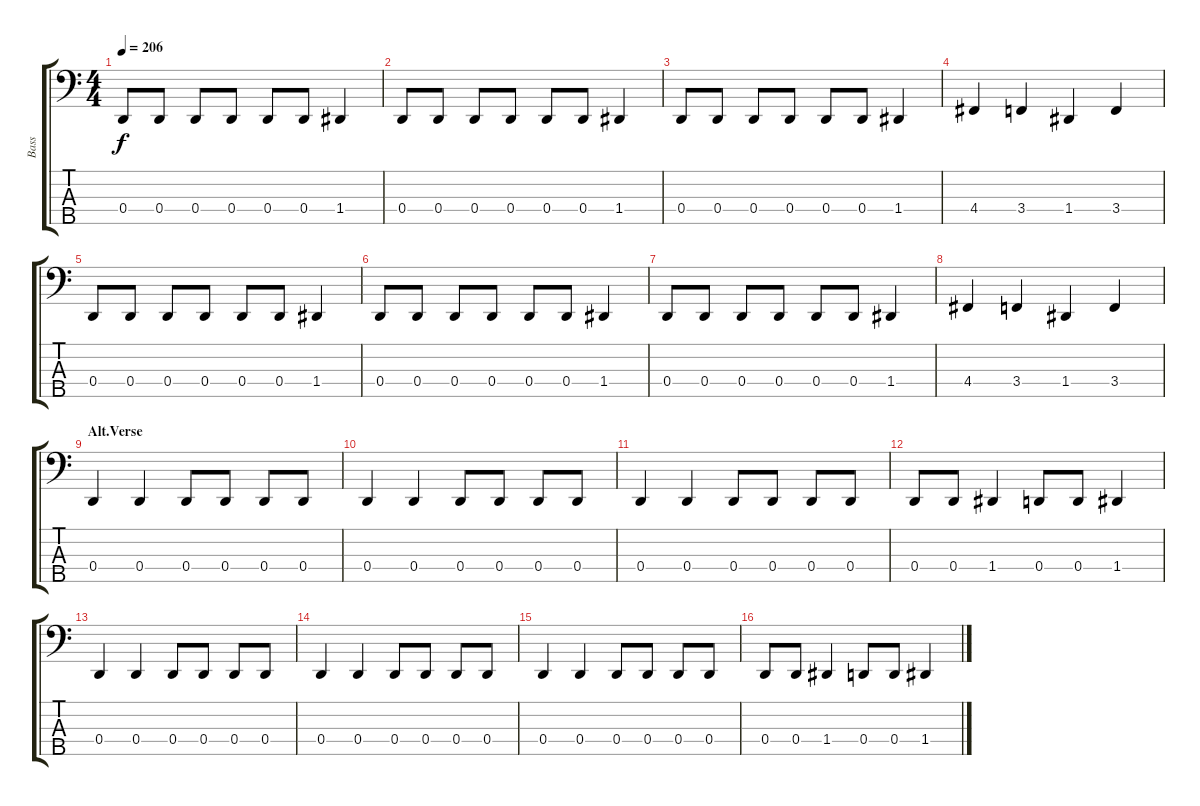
\track ("Bass" "Bass") {instrument electricbassfinger}
\staff {score tabs}
\tuning (F2 C2 G1 D1 A0) {hide}
\ts (4 4)
\tempo 206
\clef f4
\ks c
0.4.8{dy f} 0.4.8 0.4.8 0.4.8 0.4.8 0.4.8 1.4.4 |
0.4.8 0.4.8 0.4.8 0.4.8 0.4.8 0.4.8 1.4.4 |
0.4.8 0.4.8 0.4.8 0.4.8 0.4.8 0.4.8 1.4.4 |
4.4.4 3.4.4 1.4.4 3.4.4 |
0.4.8 0.4.8 0.4.8 0.4.8 0.4.8 0.4.8 1.4.4 |
0.4.8 0.4.8 0.4.8 0.4.8 0.4.8 0.4.8 1.4.4 |
0.4.8 0.4.8 0.4.8 0.4.8 0.4.8 0.4.8 1.4.4 |
4.4.4 3.4.4 1.4.4 3.4.4 |
\section ("" "Alt.Verse")
0.4.4 0.4.4 0.4.8 0.4.8 0.4.8 0.4.8 |
0.4.4 0.4.4 0.4.8 0.4.8 0.4.8 0.4.8 |
0.4.4 0.4.4 0.4.8 0.4.8 0.4.8 0.4.8 |
0.4.8 0.4.8 1.4.4 0.4.8 0.4.8 1.4.4 |
0.4.4 0.4.4 0.4.8 0.4.8 0.4.8 0.4.8 |
0.4.4 0.4.4 0.4.8 0.4.8 0.4.8 0.4.8 |
0.4.4 0.4.4 0.4.8 0.4.8 0.4.8 0.4.8 |
0.4.8 0.4.8 1.4.4 0.4.8 0.4.8 1.4.4
